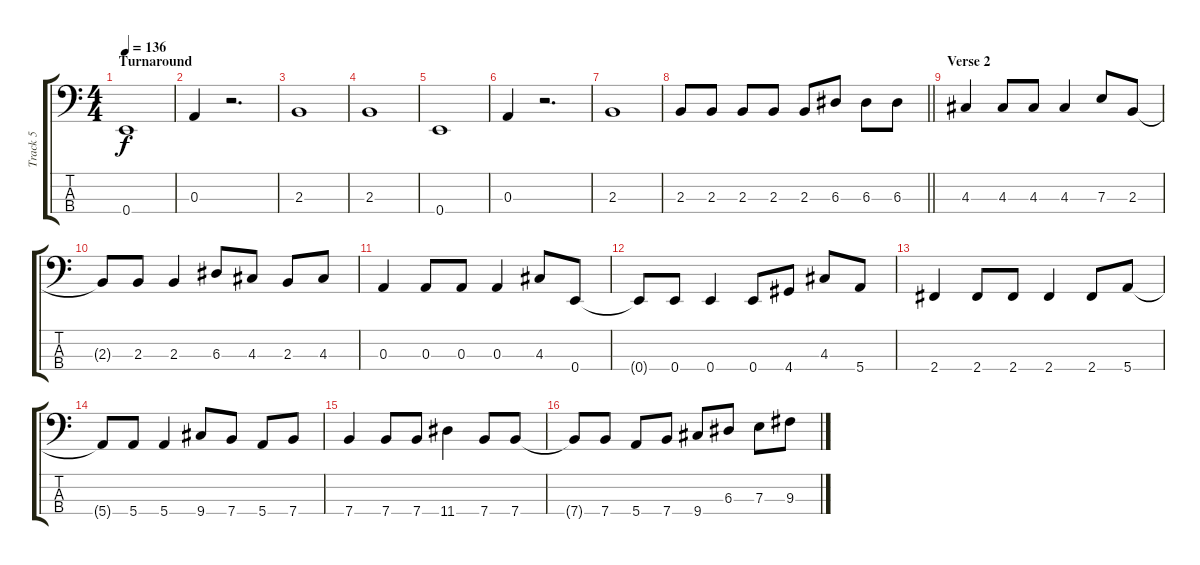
\track ("Track 5" "Track 5") {instrument electricbassfinger}
\staff {score tabs}
\tuning (G2 D2 A1 E1) {hide}
\ts (4 4)
\section ("" "Turnaround")
\tempo 136
\clef f4
\ks c
0.4.1{dy f} |
0.3.4 r.2{d} |
2.3.1 |
2.3.1 |
0.4.1 |
0.3.4 r.2{d} |
2.3.1 |
\barLineRight lightlight
2.3.8 2.3.8 2.3.8 2.3.8 2.3.8 6.3.8 6.3.8 6.3.8 |
\section ("" "Verse 2")
4.3.4 4.3.8 4.3.8 4.3.4 7.3.8 2.3.8 |
2.3{t}.8 2.3.8 2.3.4 6.3.8 4.3.8 2.3.8 4.3.8 |
0.3.4 0.3.8 0.3.8 0.3.4 4.3.8 0.4.8 |
0.4{t}.8 0.4.8 0.4.4 0.4.8 4.4.8 4.3.8 5.4.8 |
2.4.4 2.4.8 2.4.8 2.4.4 2.4.8 5.4.8 |
5.4{t}.8 5.4.8 5.4.4 9.4.8 7.4.8 5.4.8 7.4.8 |
7.4.4 7.4.8 7.4.8 11.4.4 7.4.8 7.4.8 |
7.4{t}.8 7.4.8 5.4.8 7.4.8 9.4.8 6.3.8 7.3.8 9.3.8
